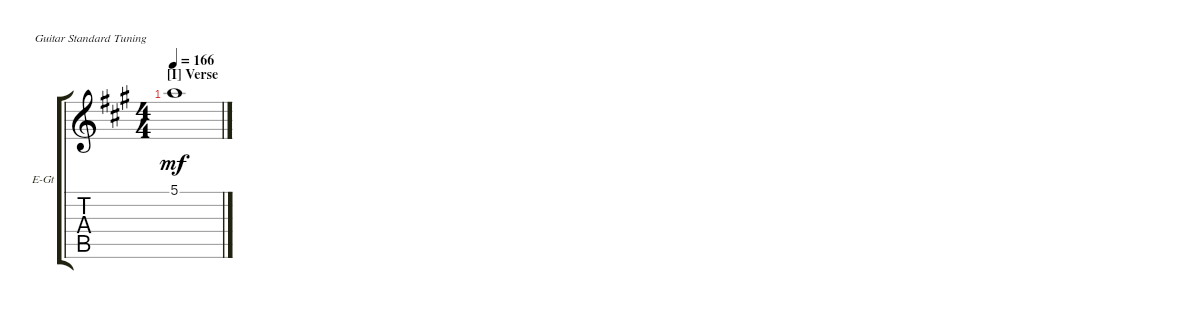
\defaultSystemsLayout 4
\bracketExtendMode groupsimilarinstruments
\firstSystemTrackNameOrientation horizontal
\otherSystemsTrackNameOrientation horizontal
\track ("Electric Guitar (solo)" "E-Gt") {instrument overdrivenguitar}
\staff {score tabs}
\tuning (E4 B3 G3 D3 A2 E2)
\ts (4 4)
\section ("I" "Verse")
\tempo 166
\clef g2
\scale
0.333333
\ks a
5.1.1{dy mf} |
\scale
0.333333 |
\scale
0.333333 |
\scale
0.333333 |
\scale
0.333333 |
\scale
0.333333 |
\scale
0.333333 |
\scale
0.333333 |
\scale
0.333333 |
\scale
0.333333 |
\scale
0.333333 |
\scale
0.333333 |
\scale
0.333333 |
\scale
0.333333 |
\scale
0.333333 |
\scale
0.333333
